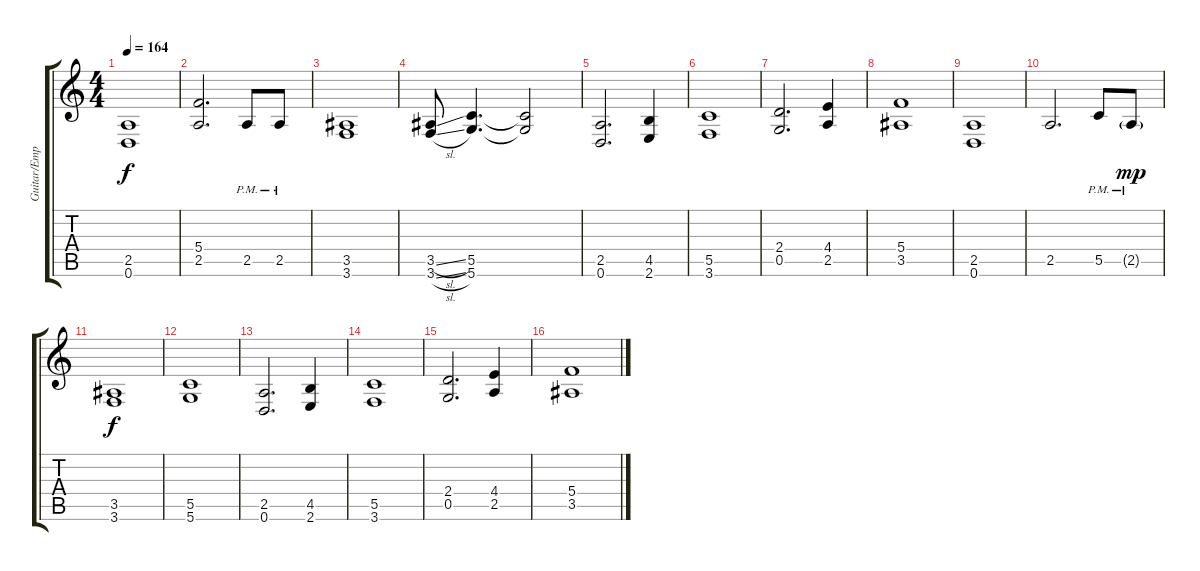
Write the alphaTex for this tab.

\track ("Guitar/Emppu" "Guitar/Emp") {instrument distortionguitar}
\staff {score tabs}
\tuning (D4 A3 F3 C3 G2 D2) {hide}
\ts (4 4)
\tempo 164
\clef g2
\ks c
(2.5 0.6).1{dy f} |
(5.4 2.5).2{d} 2.5{pm}.8 2.5{pm}.8 |
(3.5 3.6).1 |
(3.5{sl} 3.6{sl}).8 (5.5 5.6).4{d} (5.5{t} 5.6{t}).2 |
(2.5 0.6).2{d} (4.5 2.6).4 |
(5.5 3.6).1 |
(2.4 0.5).2{d} (4.4 2.5).4 |
(5.4 3.5).1 |
(2.5 0.6).1 |
2.5.2{d} 5.5{pm}.8 2.5{g pm}.8{dy mp} |
(3.5 3.6).1{dy f} |
(5.5 5.6).1 |
(2.5 0.6).2{d} (4.5 2.6).4 |
(5.5 3.6).1 |
(2.4 0.5).2{d} (4.4 2.5).4 |
(5.4 3.5).1
